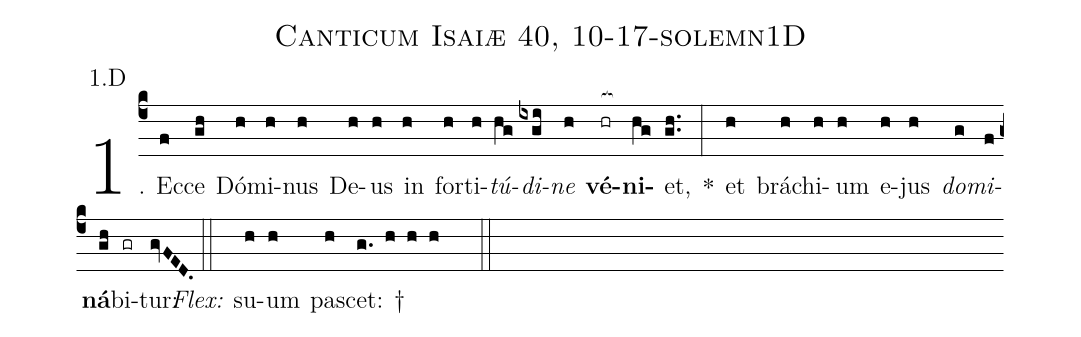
name: Canticum Isaiæ 40, 10-17-solemn1D;
annotation: 1.D;
%%
(c4)1. Ec(f)ce(gh) Dó(h)mi(h)nus(h) De(h)us(h) in(h) for(h)ti(h)<i>tú</i>(hg)<i>di</i>(ixgi)<i>ne</i>(h) <b>vé</b>(hr[ocb:1{])<b>ni</b>(hg[ocb:0}])et,(gh..) *(:) et(h) brá(h)chi(h)um(h) e(h)jus(h) <i>do</i>(g)<i>mi</i>(f)<b>ná</b>(gh)bi(gr)tur:(gvFED.) (::)
<i>Flex:</i>()  su(h)um(h) pa(h)scet: †(g. h h h  ::)
